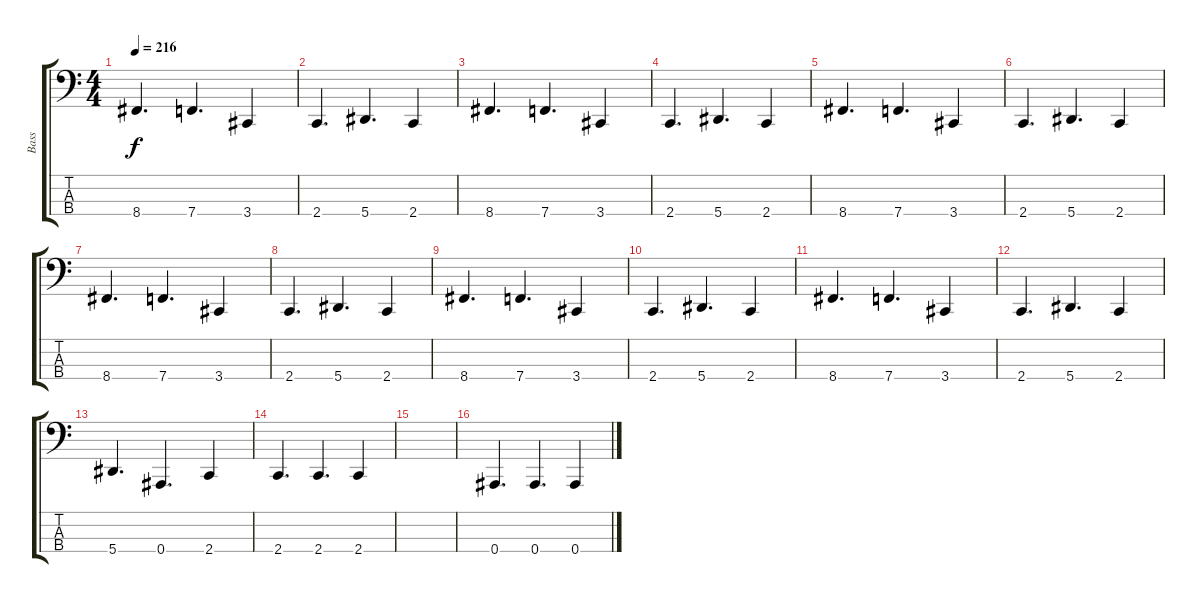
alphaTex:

\track ("Bass" "Bass") {instrument electricbassfinger}
\staff {score tabs}
\tuning (Eb2 Bb1 F1 Bb0) {hide}
\ts (4 4)
\tempo 216
\clef f4
\ks c
8.4.4{d dy f} 7.4.4{d} 3.4.4 |
2.4.4{d} 5.4.4{d} 2.4.4 |
8.4.4{d} 7.4.4{d} 3.4.4 |
2.4.4{d} 5.4.4{d} 2.4.4 |
8.4.4{d} 7.4.4{d} 3.4.4 |
2.4.4{d} 5.4.4{d} 2.4.4 |
8.4.4{d} 7.4.4{d} 3.4.4 |
2.4.4{d} 5.4.4{d} 2.4.4 |
8.4.4{d} 7.4.4{d} 3.4.4 |
2.4.4{d} 5.4.4{d} 2.4.4 |
8.4.4{d} 7.4.4{d} 3.4.4 |
2.4.4{d} 5.4.4{d} 2.4.4 |
5.4.4{d} 0.4.4{d} 2.4.4 |
2.4.4{d} 2.4.4{d} 2.4.4 |
|
0.4.4{d} 0.4.4{d} 0.4.4
